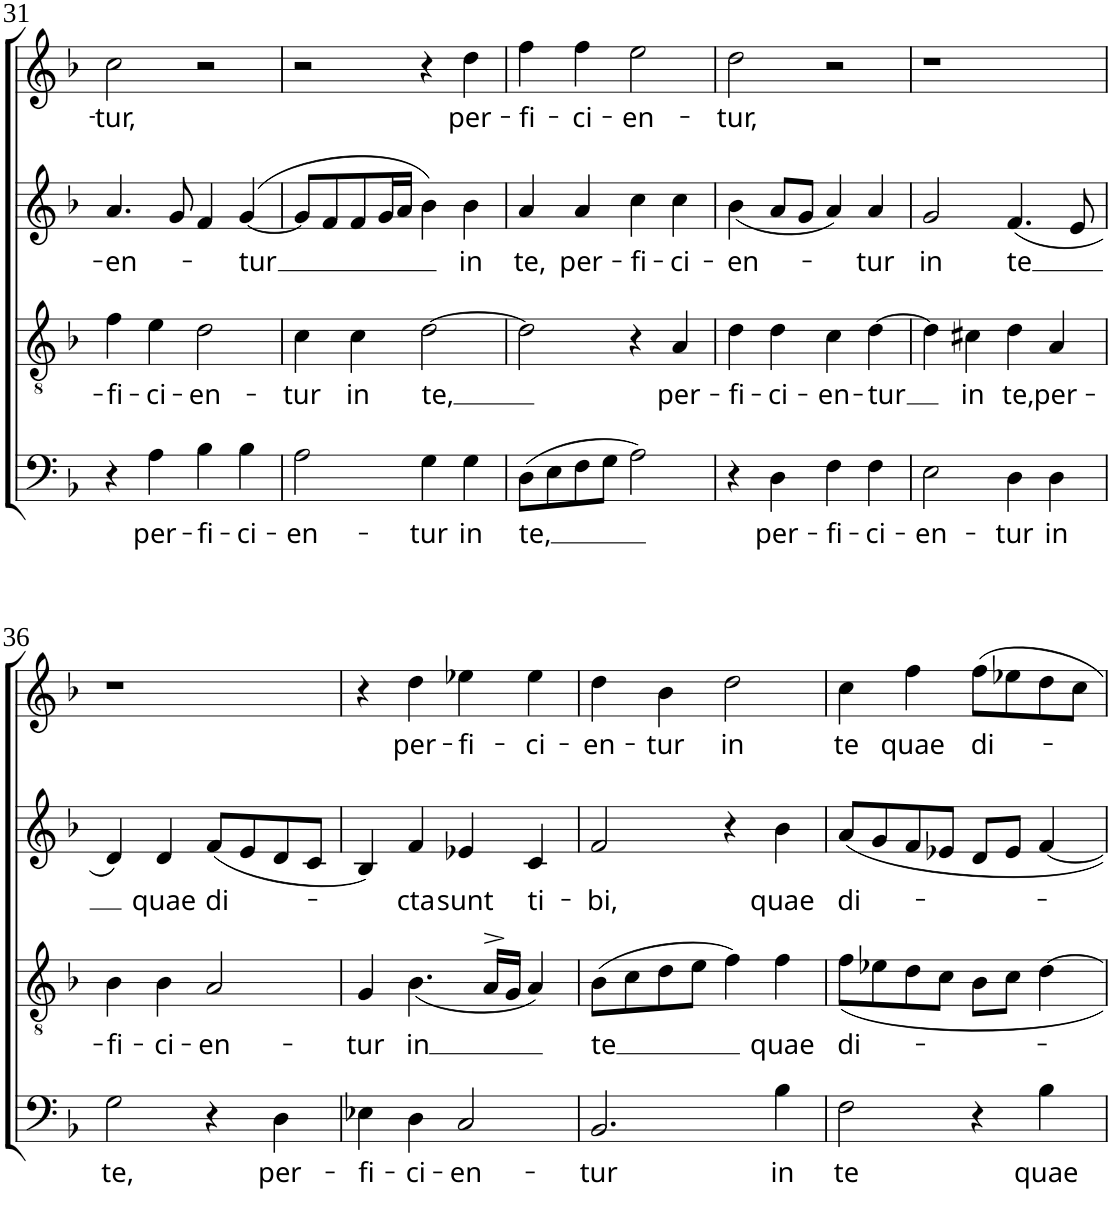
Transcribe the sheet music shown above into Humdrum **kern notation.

**kern	**text	**kern	**text	**kern	**text	**kern	**text
*part4	*part4	*part3	*part3	*part2	*part2	*part1	*part1
*staff4	*staff4	*staff3	*staff3	*staff2	*staff2	*staff1	*staff1
*I"BASSUS	*	*I"TENOR	*	*I"ALTUS	*	*I"CANTUS	*
!!LO:PB:g=z
*clefF4	*	*clefGv2	*	*clefG2	*	*clefG2	*
*k[b-]	*	*k[b-]	*	*k[b-]	*	*k[b-]	*
*F:	*	*F:	*	*F:	*	*F:	*
*M2/2	*	*M2/2	*	*M2/2	*	*M2/2	*
*met(c|)	*	*met(c|)	*	*met(c|)	*	*met(c|)	*
=31	=31	=31	=31	=31	=31	=31	=31
!	!	!	!LO:LY:b	!	!LO:LY:b	!	!LO:LY:b
4r	.	4f\	-fi-	4.a/	-en-	2cc\	-tur,
!	!LO:LY:b	!	!LO:LY:b	!	!	!	!
4A\	per-	4e\	-ci-	.	.	.	.
.	.	.	.	8g/	.	.	.
!	!LO:LY:b	!	!LO:LY:b	!	!	!	!
4B-\	-fi-	2d\	-en-	4f/	.	2r	.
!	!LO:LY:b	!	!	!	!LO:LY:b	!	!
4B-\	-ci-	.	.	(>[<4g/	-tur	.	.
=32	=32	=32	=32	=32	=32	=32	=32
!	!LO:LY:b	!	!LO:LY:b	!	!	!	!
2A\	-en-	4c\	-tur	8g/L]	.	2r	.
.	.	.	.	8f/	.	.	.
!	!	!	!LO:LY:b	!	!	!	!
.	.	4c\	in	8f/	.	.	.
.	.	.	.	16g/L	.	.	.
.	.	.	.	16a/JJ	.	.	.
!	!LO:LY:b	!	!LO:LY:b	!	!	!	!
4G\	-tur	[>2d\	te,	4b-\)	.	4r	.
!	!LO:LY:b	!	!	!	!LO:LY:b	!	!LO:LY:b
4G\	in	.	.	4b-\	in	4dd\	per-
=33	=33	=33	=33	=33	=33	=33	=33
!	!LO:LY:b	!	!	!	!LO:LY:b	!	!LO:LY:b
(8D\L	te,	2d\]	.	4a/	te,	4ff\	-fi-
8E\	.	.	.	.	.	.	.
!	!	!	!	!	!LO:LY:b	!	!LO:LY:b
8F\	.	.	.	4a/	per-	4ff\	-ci-
8G\J	.	.	.	.	.	.	.
!	!	!	!	!	!LO:LY:b	!	!LO:LY:b
2A\)	.	4r	.	4cc\	-fi-	2ee\	-en-
!	!	!	!LO:LY:b	!	!LO:LY:b	!	!
.	.	4A/	per-	4cc\	-ci-	.	.
=34	=34	=34	=34	=34	=34	=34	=34
!	!	!	!LO:LY:b	!	!LO:LY:b	!	!LO:LY:b
4r	.	4d\	-fi-	(<4b-\	-en-	2dd\	-tur,
!	!LO:LY:b	!	!LO:LY:b	!	!	!	!
4D\	per-	4d\	-ci-	8a/L	.	.	.
.	.	.	.	8g/J	.	.	.
!	!LO:LY:b	!	!LO:LY:b	!	!	!	!
4F\	-fi-	4c\	-en-	4a/)	.	2r	.
!	!LO:LY:b	!	!LO:LY:b	!	!LO:LY:b	!	!
4F\	-ci-	[>4d\	-tur	4a/	-tur	.	.
=35	=35	=35	=35	=35	=35	=35	=35
!	!LO:LY:b	!	!	!	!LO:LY:b	!	!
2E\	-en-	4d\]	.	2g/	in	1r	.
!	!	!	!LO:LY:b	!	!	!	!
.	.	4c#X\	in	.	.	.	.
!	!LO:LY:b	!	!LO:LY:b	!	!LO:LY:b	!	!
4D\	-tur	4d\	te,	(4.f/	te	.	.
!	!LO:LY:b	!	!LO:LY:b	!	!	!	!
4D\	in	4A/	per-	.	.	.	.
.	.	.	.	8e/	.	.	.
!!LO:LB:g=z
=36	=36	=36	=36	=36	=36	=36	=36
!	!LO:LY:b	!	!LO:LY:b	!	!	!	!
2G\	te,	4B-\	-fi-	4d/)	.	1r	.
!	!	!	!LO:LY:b	!	!LO:LY:b	!	!
.	.	4B-\	-ci-	4d/	quae	.	.
!	!	!	!LO:LY:b	!	!LO:LY:b	!	!
4r	.	2A/	-en-	(8f/L	di-	.	.
.	.	.	.	8e/	.	.	.
!	!LO:LY:b	!	!	!	!	!	!
4D\	per-	.	.	8d/	.	.	.
.	.	.	.	8c/J	.	.	.
=37	=37	=37	=37	=37	=37	=37	=37
!	!LO:LY:b	!	!LO:LY:b	!	!	!	!
4E-X\	-fi-	4G/	-tur	4B-/)	.	4r	.
!	!LO:LY:b	!	!LO:LY:b	!	!LO:LY:b	!	!LO:LY:b
4D\	-ci-	(<4.B-\	in	4f/	-cta	4dd\	per-
!	!LO:LY:b	!	!	!	!LO:LY:b	!	!LO:LY:b
2C/	-en-	.	.	4e-X/	sunt	4ee-X\	-fi-
.	.	16A^>/LL	.	.	.	.	.
.	.	16G/JJ	.	.	.	.	.
!	!	!	!	!	!LO:LY:b	!	!LO:LY:b
.	.	4A/)	.	4c/	ti-	4ee-\	-ci-
=38	=38	=38	=38	=38	=38	=38	=38
!	!LO:LY:b	!	!LO:LY:b	!	!LO:LY:b	!	!LO:LY:b
2.BB-/	-tur	(8B-\L	te	2f/	-bi,	4dd\	-en-
.	.	8c\	.	.	.	.	.
!	!	!	!	!	!	!	!LO:LY:b
.	.	8d\	.	.	.	4b-\	-tur
.	.	8e\J	.	.	.	.	.
!	!	!	!	!	!	!	!LO:LY:b
.	.	4f\)	.	4r	.	2dd\	in
!	!LO:LY:b	!	!LO:LY:b	!	!LO:LY:b	!	!
4B-\	in	4f\	quae	4b-\	quae	.	.
=39	=39	=39	=39	=39	=39	=39	=39
!	!LO:LY:b	!	!LO:LY:b	!	!LO:LY:b	!	!LO:LY:b
2F\	te	8f\L	di-	8a/L	di-	4cc\	te
.	.	8e-X\	.	8g/	.	.	.
!	!	!	!	!	!	!	!LO:LY:b
.	.	8d\	.	8f/	.	4ff\	quae
.	.	8c\J	.	8e-X/J	.	.	.
!	!	!	!	!	!	!	!LO:LY:b
4r	.	8B-\L	.	8d/L	.	8ff\L	di-
.	.	8c\J	.	8e-/J	.	8ee-X\	.
!	!LO:LY:b	!	!	!	!	!	!
4B-\	quae	[>4d\	.	[<4f/	.	8dd\	.
.	.	.	.	.	.	8cc\J	.
=	=	=	=	=	=	=	=
*-	*-	*-	*-	*-	*-	*-	*-
